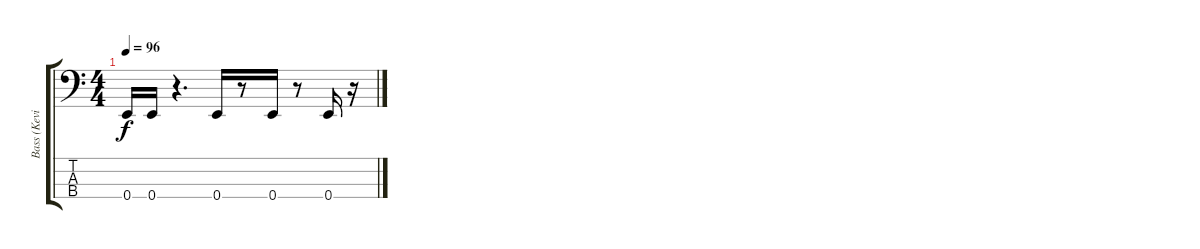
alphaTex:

\track ("Bass (Kevin Rutmanis)" "Bass (Kevi") {instrument electricbasspick}
\staff {score tabs}
\tuning (G2 D2 A1 E1) {hide}
\ts (4 4)
\tempo 96
\clef f4
\ks c
0.4.16{dy f} 0.4.16 r.4{d} 0.4.16 r.8 0.4.16 r.8 0.4.16 r.16
